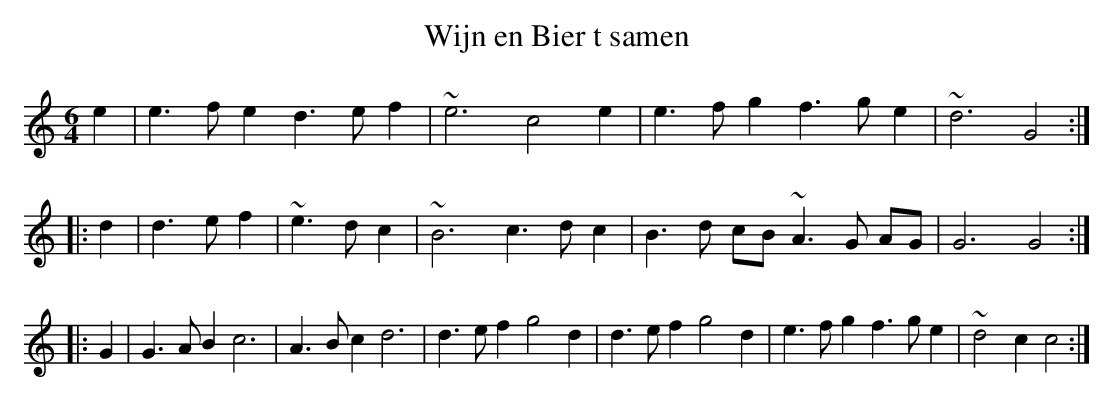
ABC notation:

X:1
T:Wijn en Bier t samen
M:6/4
K:Cmaj
e2|e3fe2d3ef2|~e6c4e2|e3fg2f3ge2|~d6G4:|
|:d2|d3ef2|~e3dc2|~B6c3dc2|B3d cB~A3G AG|G6G4:|
|:G2|G3AB2c6|A3Bc2d6|d3ef2g4d2|d3ef2g4d2|e3fg2f3ge2|~d4c2c4:|
